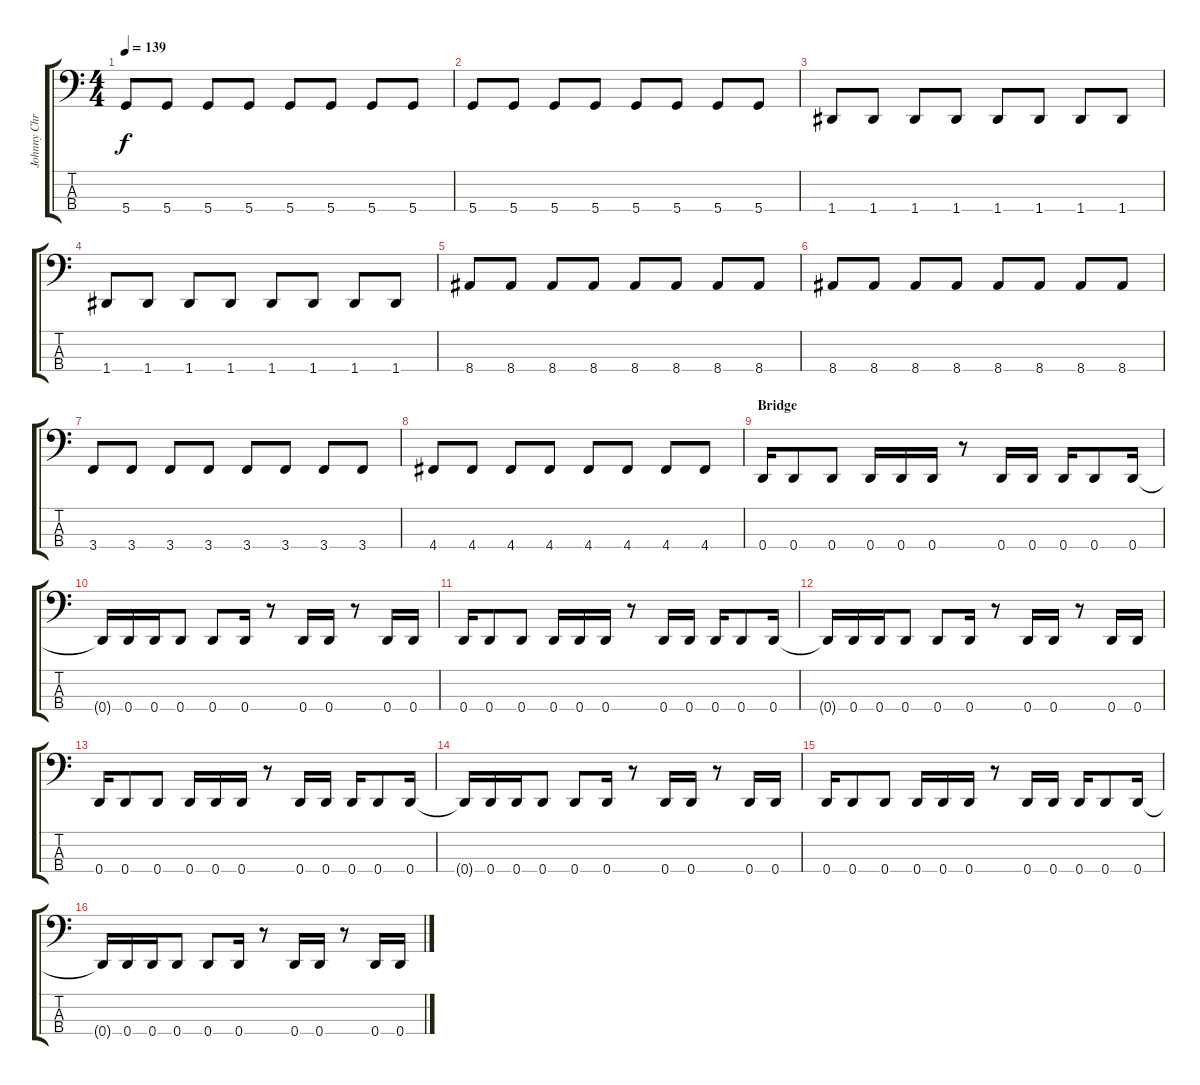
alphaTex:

\track ("Johnny Christ" "Johnny Chr") {instrument electricbasspick}
\staff {score tabs}
\tuning (G2 D2 A1 D1) {hide}
\ts (4 4)
\tempo 139
\clef f4
\ks c
5.4.8{dy f} 5.4.8 5.4.8 5.4.8 5.4.8 5.4.8 5.4.8 5.4.8 |
5.4.8 5.4.8 5.4.8 5.4.8 5.4.8 5.4.8 5.4.8 5.4.8 |
1.4.8 1.4.8 1.4.8 1.4.8 1.4.8 1.4.8 1.4.8 1.4.8 |
1.4.8 1.4.8 1.4.8 1.4.8 1.4.8 1.4.8 1.4.8 1.4.8 |
8.4.8 8.4.8 8.4.8 8.4.8 8.4.8 8.4.8 8.4.8 8.4.8 |
8.4.8 8.4.8 8.4.8 8.4.8 8.4.8 8.4.8 8.4.8 8.4.8 |
3.4.8 3.4.8 3.4.8 3.4.8 3.4.8 3.4.8 3.4.8 3.4.8 |
4.4.8 4.4.8 4.4.8 4.4.8 4.4.8 4.4.8 4.4.8 4.4.8 |
\section ("" "Bridge")
0.4.16 0.4.8 0.4.8 0.4.16 0.4.16 0.4.16 r.8 0.4.16 0.4.16 0.4.16 0.4.8 0.4.16 |
0.4{t}.16 0.4.16 0.4.16 0.4.8 0.4.8 0.4.16 r.8 0.4.16 0.4.16 r.8 0.4.16 0.4.16 |
0.4.16 0.4.8 0.4.8 0.4.16 0.4.16 0.4.16 r.8 0.4.16 0.4.16 0.4.16 0.4.8 0.4.16 |
0.4{t}.16 0.4.16 0.4.16 0.4.8 0.4.8 0.4.16 r.8 0.4.16 0.4.16 r.8 0.4.16 0.4.16 |
0.4.16 0.4.8 0.4.8 0.4.16 0.4.16 0.4.16 r.8 0.4.16 0.4.16 0.4.16 0.4.8 0.4.16 |
0.4{t}.16 0.4.16 0.4.16 0.4.8 0.4.8 0.4.16 r.8 0.4.16 0.4.16 r.8 0.4.16 0.4.16 |
0.4.16 0.4.8 0.4.8 0.4.16 0.4.16 0.4.16 r.8 0.4.16 0.4.16 0.4.16 0.4.8 0.4.16 |
0.4{t}.16 0.4.16 0.4.16 0.4.8 0.4.8 0.4.16 r.8 0.4.16 0.4.16 r.8 0.4.16 0.4.16
